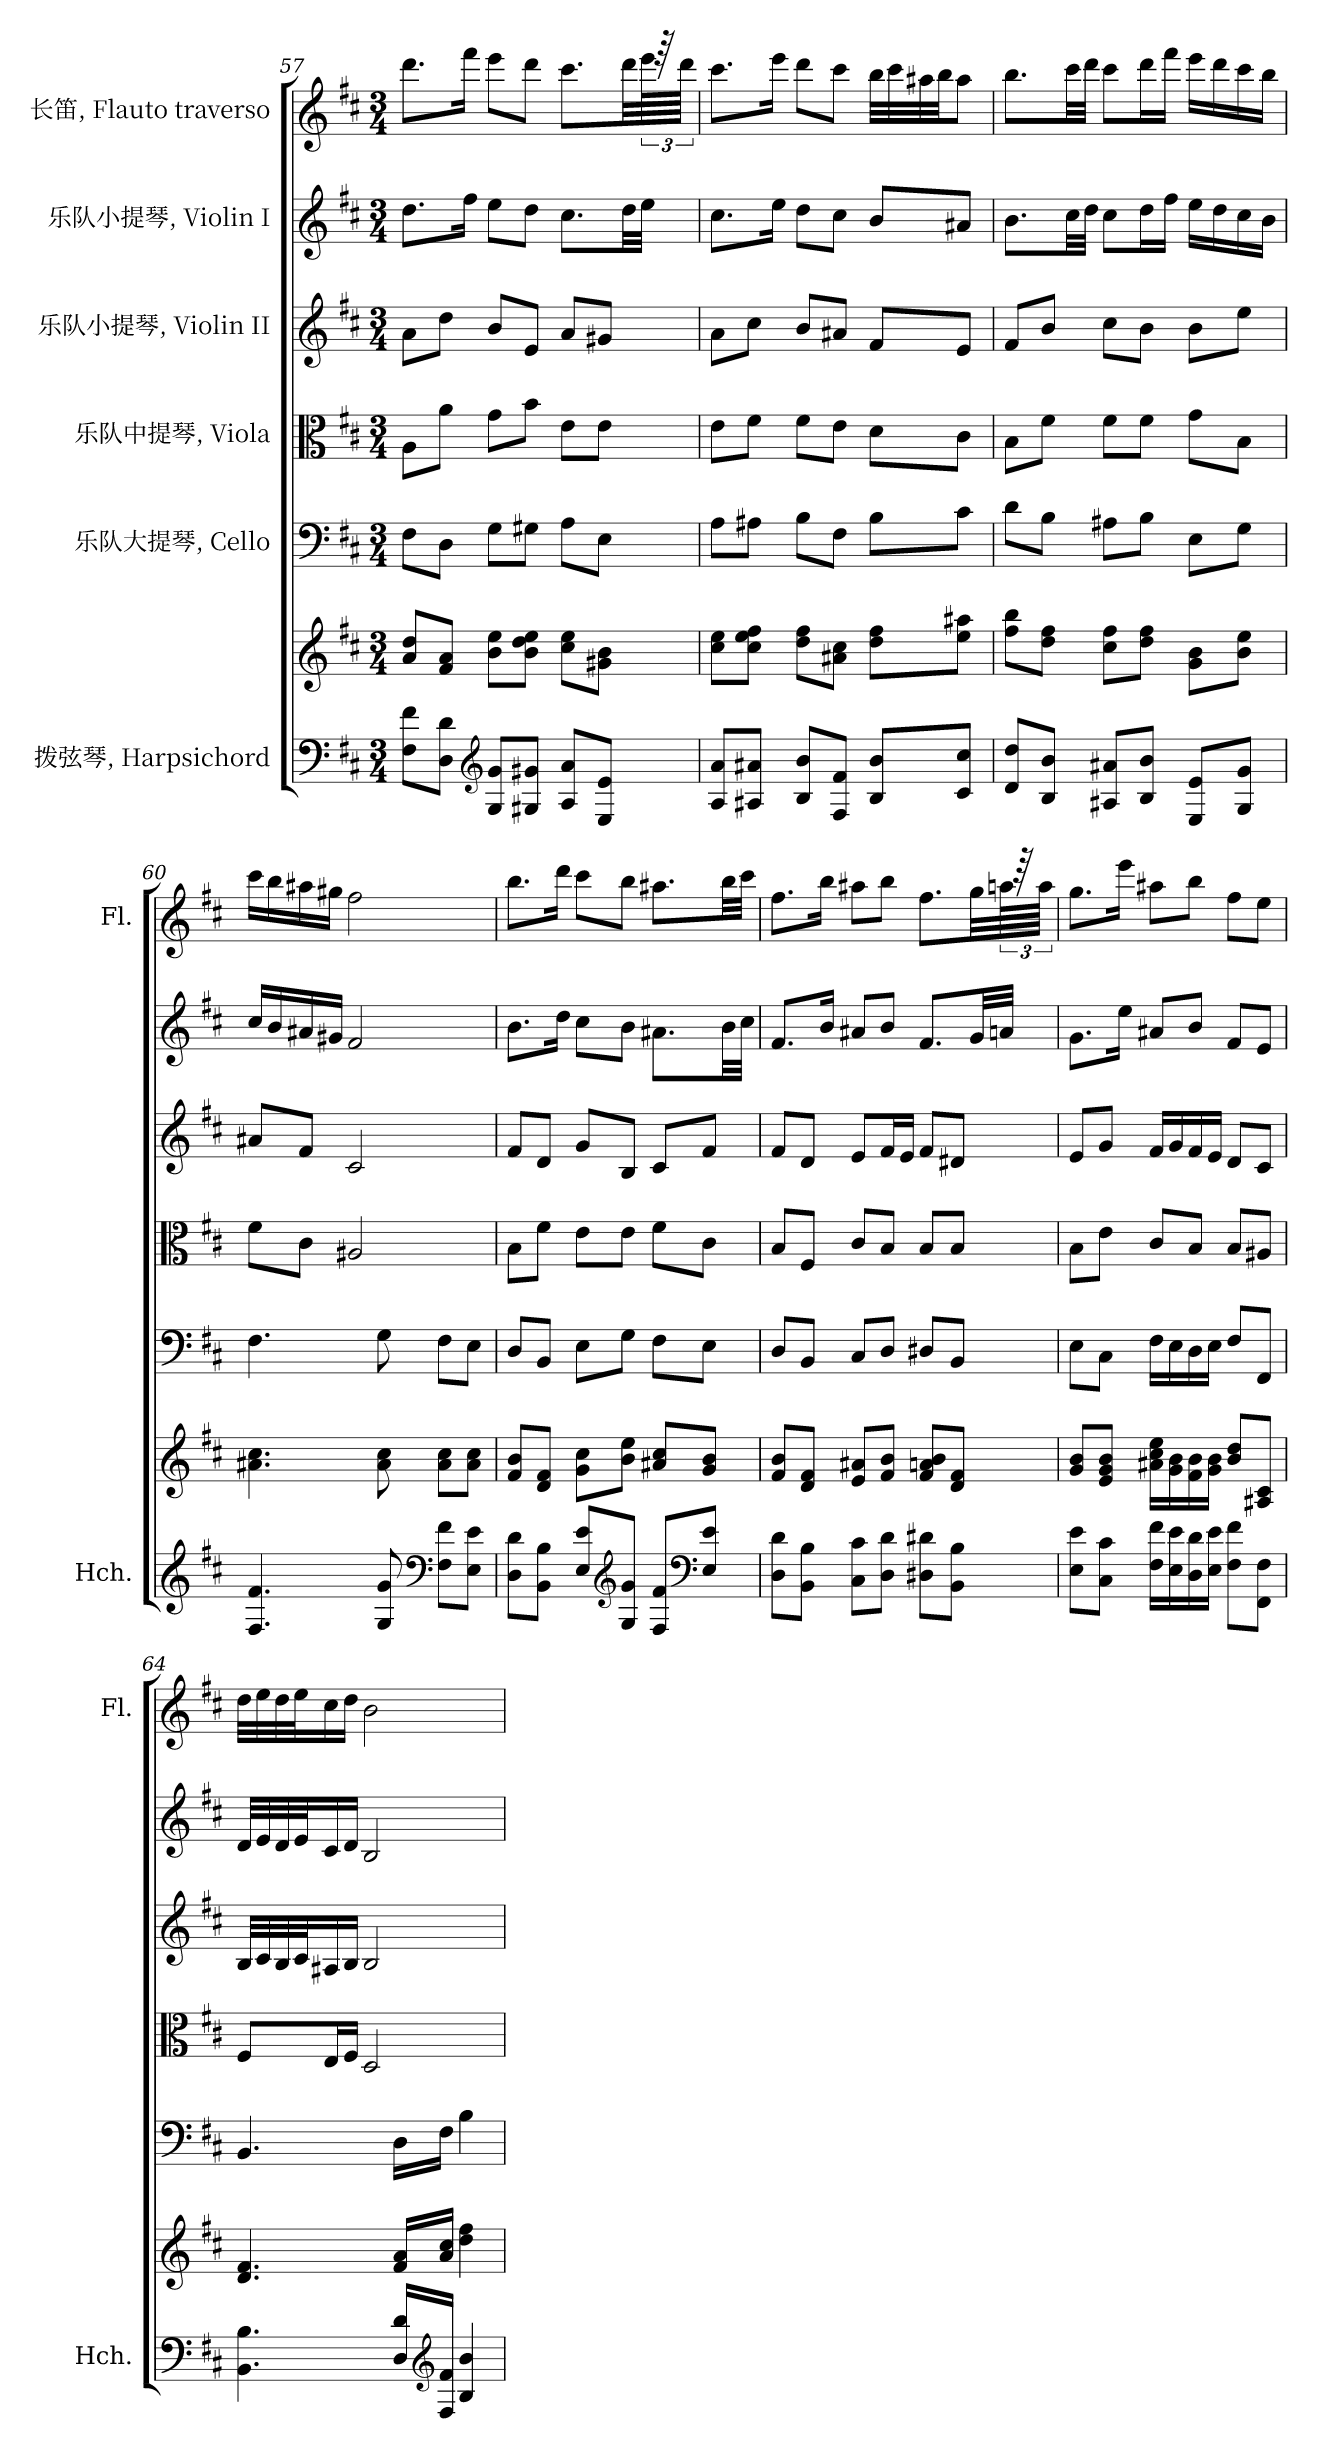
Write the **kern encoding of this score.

**kern	**kern	**kern	**kern	**kern	**kern	**kern
*part6	*part6	*part5	*part4	*part3	*part2	*part1
*staff7	*staff6	*staff5	*staff4	*staff3	*staff2	*staff1
*I"拨弦琴, Harpsichord	*	*I"乐队大提琴, Cello	*I"乐队中提琴, Viola	*I"乐队小提琴, Violin II	*I"乐队小提琴, Violin I	*I"长笛, Flauto traverso
*I'Hch.	*	*	*	*	*	*I'Fl.
!!LO:PB:g=z
*clefF4	*clefG2	*clefF4	*clefC3	*clefG2	*clefG2	*clefG2
*k[f#c#]	*k[f#c#]	*k[f#c#]	*k[f#c#]	*k[f#c#]	*k[f#c#]	*k[f#c#]
*M3/4	*M3/4	*M3/4	*M3/4	*M3/4	*M3/4	*M3/4
=57	=57	=57	=57	=57	=57	=57
8F#\ 8f#\L	8a/ 8dd/L	8F#\L	8A\L	8a\L	8.dd\L	8.ddd\L
8D\ 8d\J	8f#/ 8a/J	8D\J	8a\J	8dd\J	.	.
.	.	.	.	.	16ff#\Jk	16fff#\Jk
*clefG2	*	*	*	*	*	*
8G/ 8g/L	8b\ 8ee\L	8G\L	8g\L	8b/L	8ee\L	8eee\L
8G#X/ 8g#X/J	8b\ 8dd\ 8ee\J	8G#X\J	8b\J	8e/J	8dd\J	8ddd\J
8A/ 8a/L	8cc#\ 8ee\L	8A\L	8e\L	8a/L	8.cc#\L	8.ccc#\L
8E/ 8e/J	8g#X\ 8b\J	8E\J	8e\J	8g#X/J	.	.
.	.	.	.	.	32dd\LL	32ddd\LL
.	.	.	.	.	32ee\JJJ	96eee\JJJk
.	.	.	.	.	.	96r
.	.	.	.	.	.	96ddd\
=58	=58	=58	=58	=58	=58	=58
8A/ 8a/L	8cc#\ 8ee\L	8A\L	8e\L	8a\L	8.cc#\L	8.ccc#\L
8A#X/ 8a#X/J	8cc#\ 8ee\ 8ff#\J	8A#X\J	8f#\J	8cc#\J	.	.
.	.	.	.	.	16ee\Jk	16eee\Jk
8B/ 8b/L	8dd\ 8ff#\L	8B\L	8f#\L	8b/L	8dd\L	8ddd\L
8F#/ 8f#/J	8a#X\ 8cc#\J	8F#\J	8e\J	8a#X/J	8cc#\J	8ccc#\J
8B/ 8b/L	8dd\ 8ff#\L	8B\L	8d\L	8f#/L	8b/L	32bb\LLL
.	.	.	.	.	.	32ccc#\
.	.	.	.	.	.	32aa#X\
.	.	.	.	.	.	32bb\JJ
8c#/ 8cc#/J	8ee\ 8aa#X\J	8c#\J	8c#\J	8e/J	8a#X/J	8aa#\J
!!LO:PB:g=z
=59	=59	=59	=59	=59	=59	=59
8d/ 8dd/L	8ff#\ 8bb\L	8d\L	8B\L	8f#/L	8.b\L	8.bb\L
8B/ 8b/J	8dd\ 8ff#\J	8B\J	8f#\J	8b/J	.	.
.	.	.	.	.	32cc#\LL	32ccc#\LL
.	.	.	.	.	32dd\JJJ	32ddd\JJJ
8A#X/ 8a#X/L	8cc#\ 8ff#\L	8A#X\L	8f#\L	8cc#\L	8cc#\L	8ccc#\L
8B/ 8b/J	8dd\ 8ff#\J	8B\J	8f#\J	8b\J	16dd\L	16ddd\L
.	.	.	.	.	16ff#\JJ	16fff#\JJ
8E/ 8e/L	8g\ 8b\L	8E\L	8g\L	8b\L	16ee\LL	16eee\LL
.	.	.	.	.	16dd\	16ddd\
8G/ 8g/J	8b\ 8ee\J	8G\J	8B\J	8ee\J	16cc#\	16ccc#\
.	.	.	.	.	16b\JJ	16bb\JJ
=60	=60	=60	=60	=60	=60	=60
4.F#/ 4.f#/	4.a#X\ 4.cc#\	4.F#\	8f#\L	8a#X/L	16cc#/LL	16ccc#\LL
.	.	.	.	.	16b/	16bb\
.	.	.	8c#\J	8f#/J	16a#X/	16aa#X\
.	.	.	.	.	16g#X/JJ	16gg#X\JJ
.	.	.	2A#X/	2c#/	2f#/	2ff#\
8G/ 8g/	8a#\ 8cc#\	8G\	.	.	.	.
*clefF4	*	*	*	*	*	*
8F#\ 8f#\L	8a#\ 8cc#\L	8F#\L	.	.	.	.
8E\ 8e\J	8a#\ 8cc#\J	8E\J	.	.	.	.
=61	=61	=61	=61	=61	=61	=61
8D\ 8d\L	8f#/ 8b/L	8D/L	8B\L	8f#/L	8.b\L	8.bb\L
8BB\ 8B\J	8d/ 8f#/J	8BB/J	8f#\J	8d/J	.	.
.	.	.	.	.	16dd\Jk	16ddd\Jk
8E/ 8e/L	8g\ 8cc#\L	8E\L	8e\L	8g/L	8cc#\L	8ccc#\L
*clefG2	*	*	*	*	*	*
8G/ 8g/J	8b\ 8ee\J	8G\J	8e\J	8B/J	8b\J	8bb\J
8F#/ 8f#/L	8a#X/ 8cc#/L	8F#\L	8f#\L	8c#/L	8.a#X\L	8.aa#X\L
*clefF4	*	*	*	*	*	*
8E/ 8e/J	8g/ 8b/J	8E\J	8c#\J	8f#/J	.	.
.	.	.	.	.	32b\LL	32bb\LL
.	.	.	.	.	32cc#\JJJ	32ccc#\JJJ
!!LO:PB:g=z
=62	=62	=62	=62	=62	=62	=62
8D\ 8d\L	8f#/ 8b/L	8D/L	8B/L	8f#/L	8.f#/L	8.ff#\L
8BB\ 8B\J	8d/ 8f#/J	8BB/J	8F#/J	8d/J	.	.
.	.	.	.	.	16b/Jk	16bb\Jk
8C#\ 8c#\L	8e/ 8a#X/L	8C#/L	8c#/L	8e/L	8a#X/L	8aa#X\L
8D\ 8d\J	8f#/ 8b/J	8D/J	8B/J	16f#/L	8b/J	8bb\J
.	.	.	.	16e/JJ	.	.
8D#X\ 8d#X\L	8f#/ 8an/ 8b/L	8D#X/L	8B/L	8f#/L	8.f#/L	8.ff#\L
8BB\ 8B\J	8d/ 8f#/J	8BB/J	8B/J	8d#X/J	.	.
.	.	.	.	.	32g/LL	32gg\LL
.	.	.	.	.	32an/JJJ	96aan\JJJk
.	.	.	.	.	.	96r
.	.	.	.	.	.	96aa\
=63	=63	=63	=63	=63	=63	=63
8E\ 8e\L	8g/ 8b/L	8E\L	8B\L	8e/L	8.g\L	8.gg\L
8C#\ 8c#\J	8e/ 8g/ 8b/J	8C#\J	8e\J	8g/J	.	.
.	.	.	.	.	16ee\Jk	16eee\Jk
16F#\ 16f#\LL	16a#X\ 16cc#\ 16ee\LL	16F#\LL	8c#/L	16f#/LL	8a#X/L	8aa#X\L
16E\ 16e\	16g\ 16b\	16E\	.	16g/	.	.
16D\ 16d\	16f#\ 16b\	16D\	8B/J	16f#/	8b/J	8bb\J
16E\ 16e\JJ	16g\ 16b\JJ	16E\JJ	.	16e/JJ	.	.
8F#\ 8f#\L	8b/ 8dd/L	8F#/L	8B/L	8d/L	8f#/L	8ff#\L
8FF#\ 8F#\J	8A#X/ 8c#/J	8FF#/J	8A#X/J	8c#/J	8e/J	8ee\J
=64	=64	=64	=64	=64	=64	=64
4.BB\ 4.B\	4.d/ 4.f#/	4.BB/	8F#/L	32B/LLL	32d/LLL	32dd\LLL
.	.	.	.	32c#/	32e/	32ee\
.	.	.	.	32B/	32d/	32dd\
.	.	.	.	32c#/J	32e/J	32ee\J
.	.	.	16E/L	16A#X/	16c#/	16cc#\
.	.	.	16F#/JJ	16B/JJ	16d/JJ	16dd\JJ
.	.	.	2D/	2B/	2B/	2b\
16D/ 16d/LL	16f#/ 16a/LL	16D\LL	.	.	.	.
*clefG2	*	*	*	*	*	*
16F#/ 16f#/JJ	16a/ 16cc#/JJ	16F#\JJ	.	.	.	.
4B/ 4b/	4dd\ 4ff#\	4B\	.	.	.	.
=	=	=	=	=	=	=
*-	*-	*-	*-	*-	*-	*-
